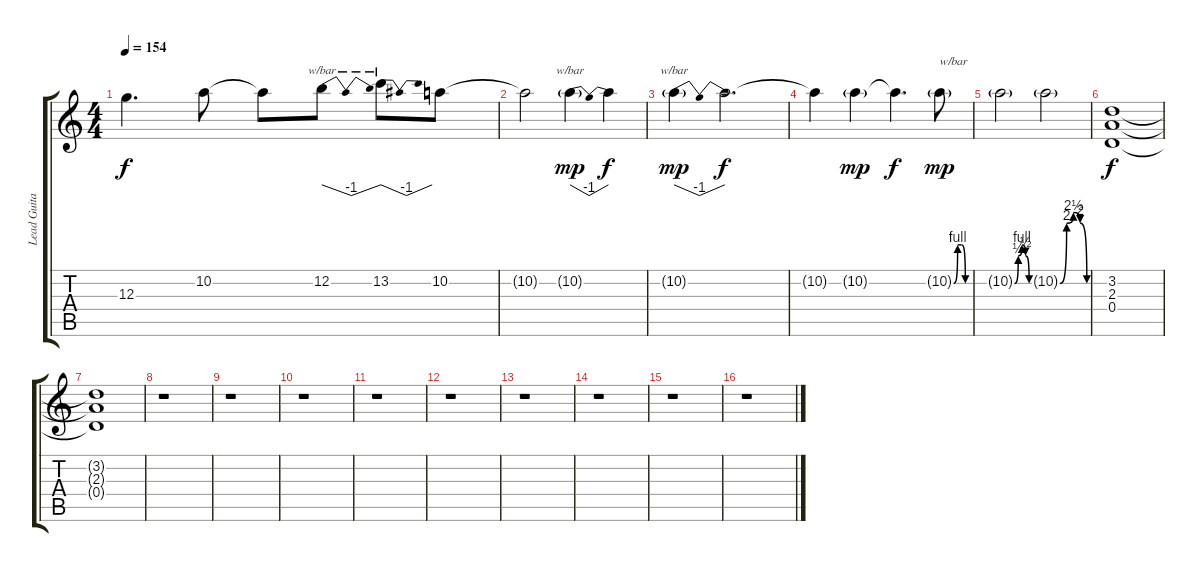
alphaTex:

\track ("Lead Guitar" "Lead Guita") {instrument distortionguitar}
\staff {score tabs}
\tuning (E4 B3 G3 D3 A2 E2) {hide}
\ts (4 4)
\tempo 154
\clef g2
\ks c
12.3{t}.4{d dy f} 10.2.8 10.2{t}.8 12.2.8{tbe (dip default 0 0 30 -4 60 0)} 13.2.8{tbe (dip default 0 0 30 -4 60 0)} 10.2.8 |
10.2{t}.2 10.2{g}.4{tbe (dip default 0 0 30 -4 60 0) dy mp} 10.2{t}.4{dy f} |
10.2{g}.4{tbe (dip default 0 0 30 -4 60 0) dy mp} 10.2{t}.2{d dy f} |
10.2{t}.4 10.2{g}.4{dy mp} 10.2{t}.4{d dy f} 10.2{be (custom 0 0 15 4 30 4 45 0 60 0) g}.8{txt "w/bar" dy mp} |
10.2{be (custom 0 0 15 2 30 4 45 2 60 0) g}.2 10.2{be (custom 0 0 15 8 30 10 45 8 60 0) g}.2 |
(3.2 2.3 0.4).1{dy f} |
(3.2{t} 2.3{t} 0.4{t}).1 |
r.1 |
r.1 |
r.1 |
r.1 |
r.1 |
r.1 |
r.1 |
r.1 |
r.1
